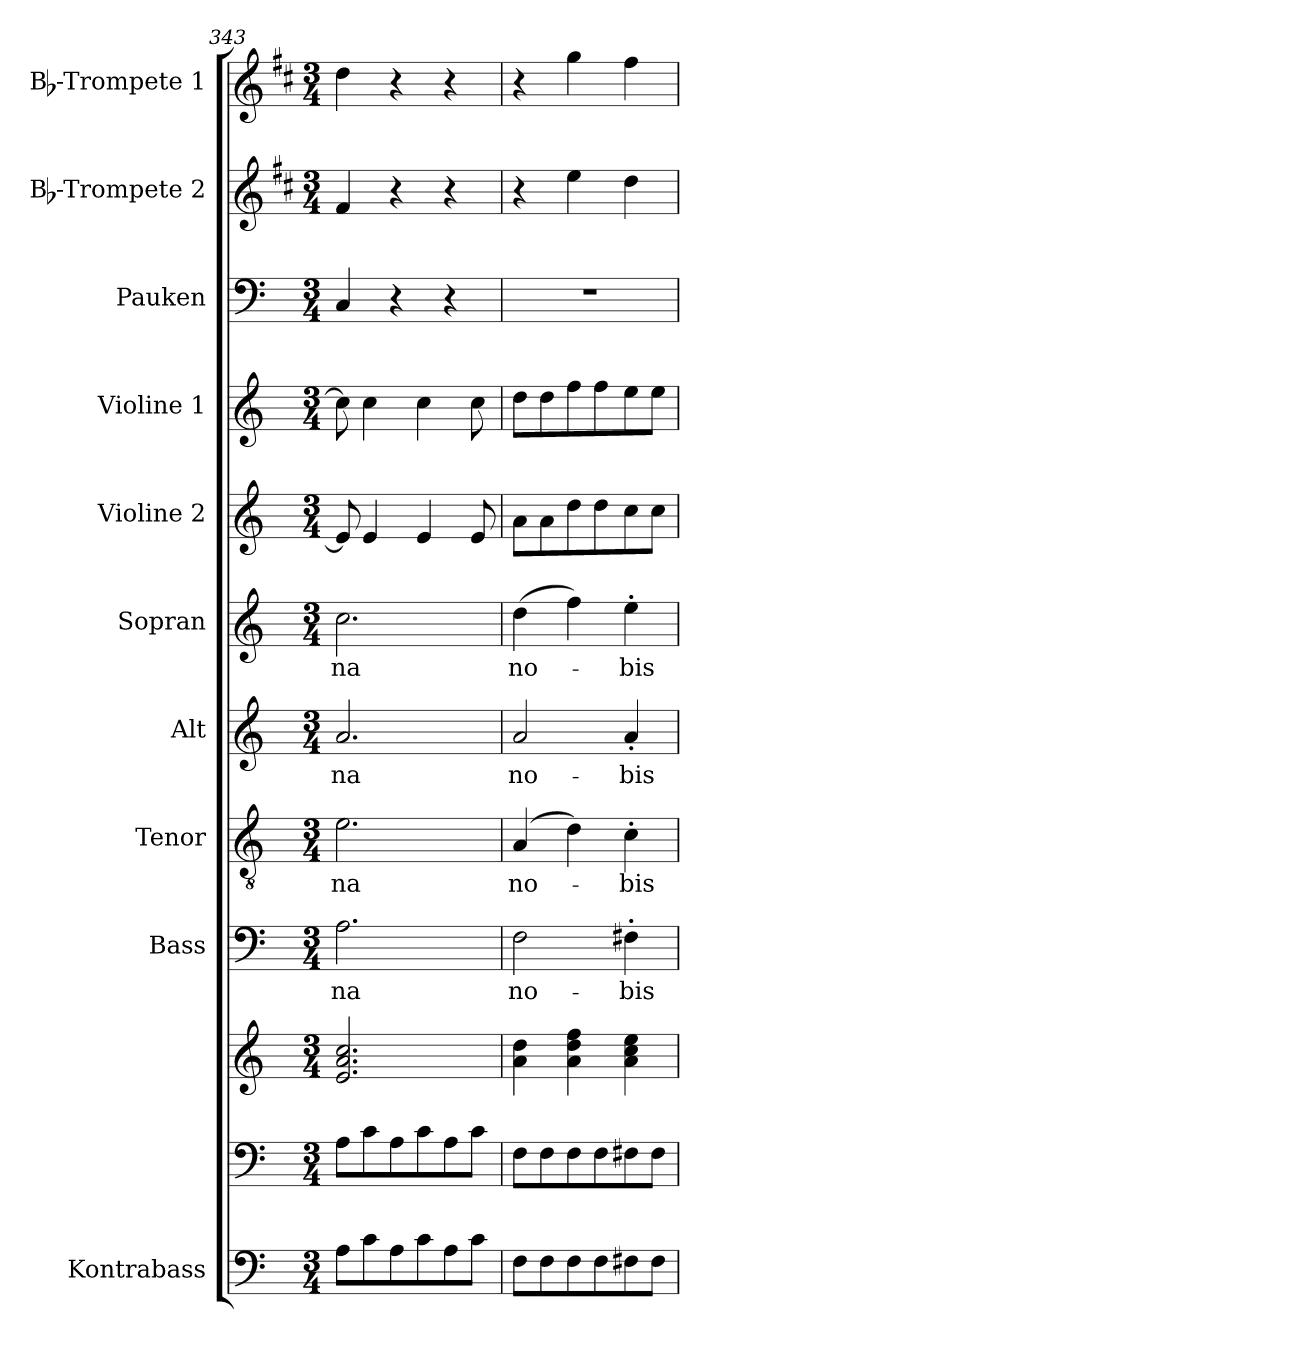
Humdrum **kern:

**kern	**kern	**kern	**kern	**text	**kern	**text	**kern	**text	**kern	**text	**kern	**kern	**kern	**kern	**kern
*part11	*part10	*part10	*part9	*part9	*part8	*part8	*part7	*part7	*part6	*part6	*part5	*part4	*part3	*part2	*part1
*staff12	*staff11	*staff10	*staff9	*staff9	*staff8	*staff8	*staff7	*staff7	*staff6	*staff6	*staff5	*staff4	*staff3	*staff2	*staff1
*I"Kontrabass	*	*	*I"Bass	*	*I"Tenor	*	*I"Alt	*	*I"Sopran	*	*I"Violine 2	*I"Violine 1	*I"Pauken	*I"Bb-Trompete 2	*I"Bb-Trompete 1
*I'Kb.	*	*	*I'B.	*	*I'T.	*	*I'A.	*	*I'S.	*	*I'Vl. 2	*I'Vl. 1	*I'Pk.	*I'Bb Trp. 2	*I'Bb Trp. 1
*clefF4	*clefF4	*clefG2	*clefF4	*	*clefGv2	*	*clefG2	*	*clefG2	*	*clefG2	*clefG2	*clefF4	*clefG2	*clefG2
*ITrd7c12	*	*	*	*	*	*	*	*	*	*	*	*	*	*ITrd1c2	*ITrd1c2
*k[]	*k[]	*k[]	*k[]	*	*k[]	*	*k[]	*	*k[]	*	*k[]	*k[]	*k[]	*k[]	*k[]
*C:	*C:	*C:	*C:	*	*C:	*	*C:	*	*C:	*	*C:	*C:	*C:	*C:	*C:
*M3/4	*M3/4	*M3/4	*M3/4	*	*M3/4	*	*M3/4	*	*M3/4	*	*M3/4	*M3/4	*M3/4	*M3/4	*M3/4
=343	=343	=343	=343	=343	=343	=343	=343	=343	=343	=343	=343	=343	=343	=343	=343
!	!	!	!	!LO:LY:b	!	!LO:LY:b	!	!LO:LY:b	!	!LO:LY:b	!	!	!	!	!
8AA\L	8A\L	2.e/ 2.a/ 2.cc/	2.A\	-na	2.e\	-na	2.a/	-na	2.cc\	-na	8e/]	8cc\]	4C/	4e/	4cc\
8C\	8c\	.	.	.	.	.	.	.	.	.	4e/	4cc\	.	.	.
8AA\	8A\	.	.	.	.	.	.	.	.	.	.	.	4r	4r	4r
8C\	8c\	.	.	.	.	.	.	.	.	.	4e/	4cc\	.	.	.
8AA\	8A\	.	.	.	.	.	.	.	.	.	.	.	4r	4r	4r
8C\J	8c\J	.	.	.	.	.	.	.	.	.	8e/	8cc\	.	.	.
=344	=344	=344	=344	=344	=344	=344	=344	=344	=344	=344	=344	=344	=344	=344	=344
!	!	!	!	!LO:LY:b	!	!LO:LY:b	!	!LO:LY:b	!	!LO:LY:b	!	!	!	!	!
8FF\L	8F\L	4a\ 4dd\	2F\	no-	(4A/	no-	2a/	no-	(>4dd\	no-	8a\L	8dd\L	2.r	4r	4r
8FF\	8F\	.	.	.	.	.	.	.	.	.	8a\	8dd\	.	.	.
8FF\	8F\	4a\ 4dd\ 4ff\	.	.	4d\)	.	.	.	4ff\)	.	8dd\	8ff\	.	4dd\	4ff\
8FF\	8F\	.	.	.	.	.	.	.	.	.	8dd\	8ff\	.	.	.
!	!	!	!	!LO:LY:b	!	!LO:LY:b	!	!LO:LY:b	!	!LO:LY:b	!	!	!	!	!
8FF#X\	8F#X\	4a\ 4cc\ 4ee\	4F#X'>\	-bis	4c'>\	-bis	4a'</	-bis	4ee'>\	-bis	8cc\	8ee\	.	4cc\	4ee\
8FF#\J	8F#\J	.	.	.	.	.	.	.	.	.	8cc\J	8ee\J	.	.	.
=	=	=	=	=	=	=	=	=	=	=	=	=	=	=	=
*-	*-	*-	*-	*-	*-	*-	*-	*-	*-	*-	*-	*-	*-	*-	*-
